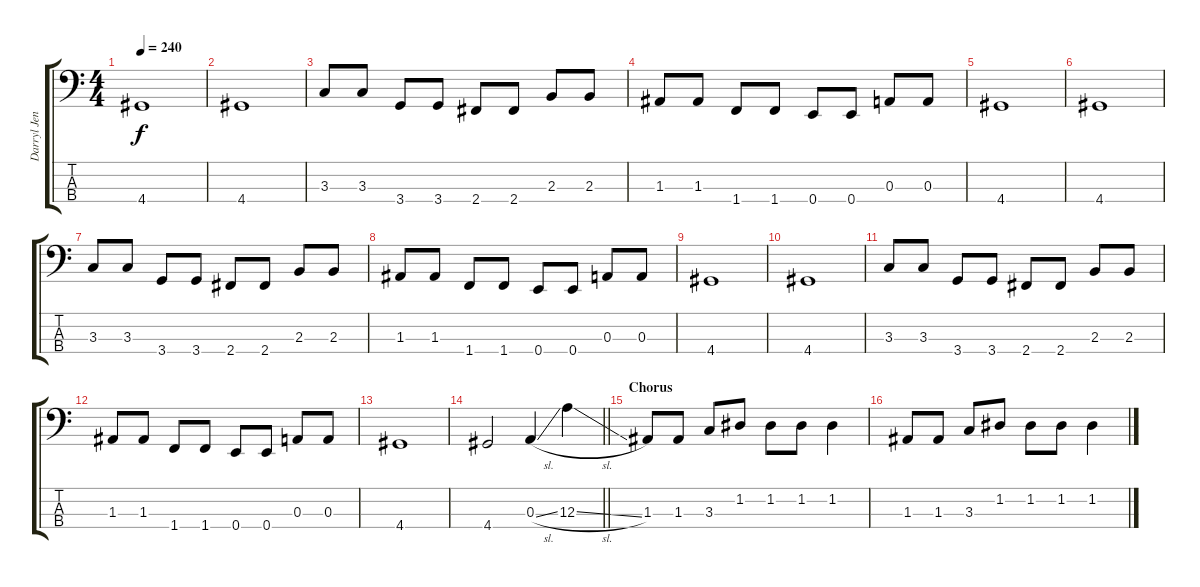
\track ("Darryl Jenifer" "Darryl Jen") {instrument electricbassfinger}
\staff {score tabs}
\tuning (G2 D2 A1 E1) {hide}
\ts (4 4)
\tempo 240
\clef f4
\ks c
4.4.1{dy f} |
4.4.1 |
3.3.8 3.3.8 3.4.8 3.4.8 2.4.8 2.4.8 2.3.8 2.3.8 |
1.3.8 1.3.8 1.4.8 1.4.8 0.4.8 0.4.8 0.3.8 0.3.8 |
4.4.1 |
4.4.1 |
3.3.8 3.3.8 3.4.8 3.4.8 2.4.8 2.4.8 2.3.8 2.3.8 |
1.3.8 1.3.8 1.4.8 1.4.8 0.4.8 0.4.8 0.3.8 0.3.8 |
4.4.1 |
4.4.1 |
3.3.8 3.3.8 3.4.8 3.4.8 2.4.8 2.4.8 2.3.8 2.3.8 |
1.3.8 1.3.8 1.4.8 1.4.8 0.4.8 0.4.8 0.3.8 0.3.8 |
4.4.1 |
\barLineRight lightlight
4.4.2 0.3{sl}.4 12.3{sl}.4 |
\section ("" "Chorus")
1.3.8 1.3.8 3.3.8 1.2.8 1.2.8 1.2.8 1.2.4 |
1.3.8 1.3.8 3.3.8 1.2.8 1.2.8 1.2.8 1.2.4
